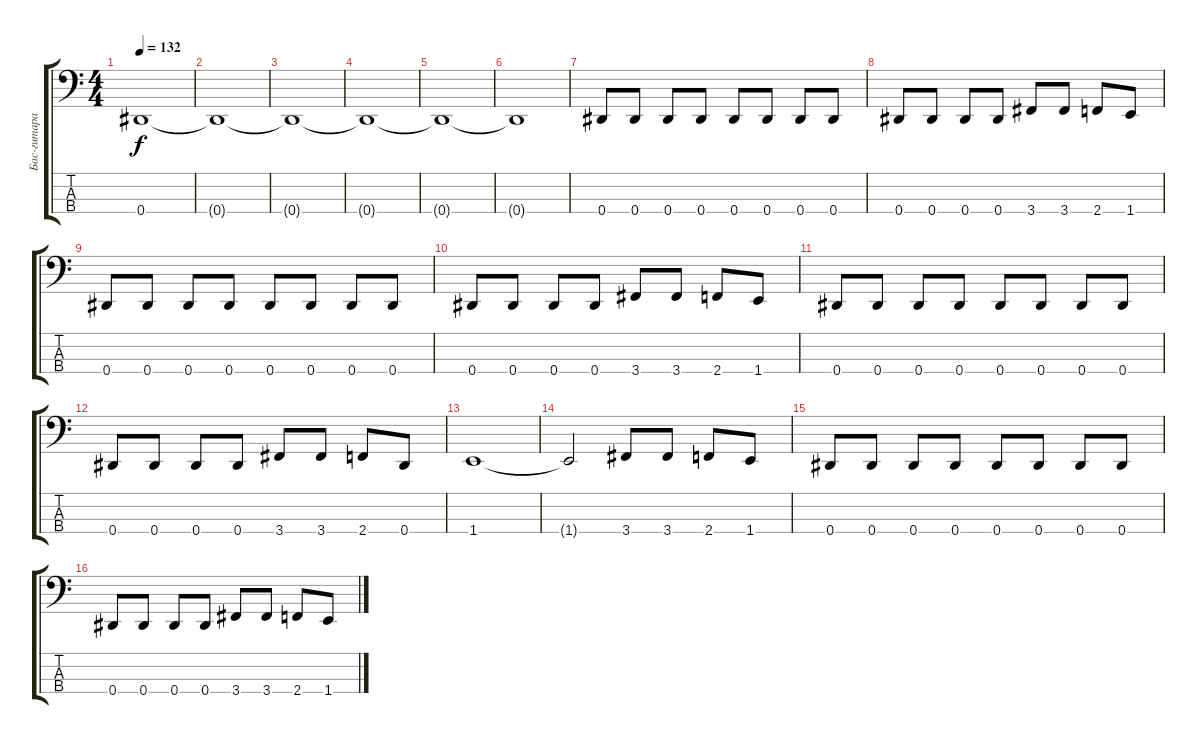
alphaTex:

\track ("Бас-гитара Araya" "Бас-гитара") {instrument electricbasspick}
\staff {score tabs}
\tuning (Gb2 Db2 Ab1 Eb1) {hide}
\ts (4 4)
\tempo 132
\clef f4
\ks c
0.4{t}.1{dy f} |
0.4{t}.1 |
0.4{t}.1 |
0.4{t}.1 |
0.4{t}.1 |
0.4{t}.1 |
0.4.8 0.4.8 0.4.8 0.4.8 0.4.8 0.4.8 0.4.8 0.4.8 |
0.4.8 0.4.8 0.4.8 0.4.8 3.4.8 3.4.8 2.4.8 1.4.8 |
0.4.8 0.4.8 0.4.8 0.4.8 0.4.8 0.4.8 0.4.8 0.4.8 |
0.4.8 0.4.8 0.4.8 0.4.8 3.4.8 3.4.8 2.4.8 1.4.8 |
0.4.8 0.4.8 0.4.8 0.4.8 0.4.8 0.4.8 0.4.8 0.4.8 |
0.4.8 0.4.8 0.4.8 0.4.8 3.4.8 3.4.8 2.4.8 0.4.8 |
1.4.1 |
1.4{t}.2 3.4.8 3.4.8 2.4.8 1.4.8 |
0.4.8 0.4.8 0.4.8 0.4.8 0.4.8 0.4.8 0.4.8 0.4.8 |
0.4.8 0.4.8 0.4.8 0.4.8 3.4.8 3.4.8 2.4.8 1.4.8
